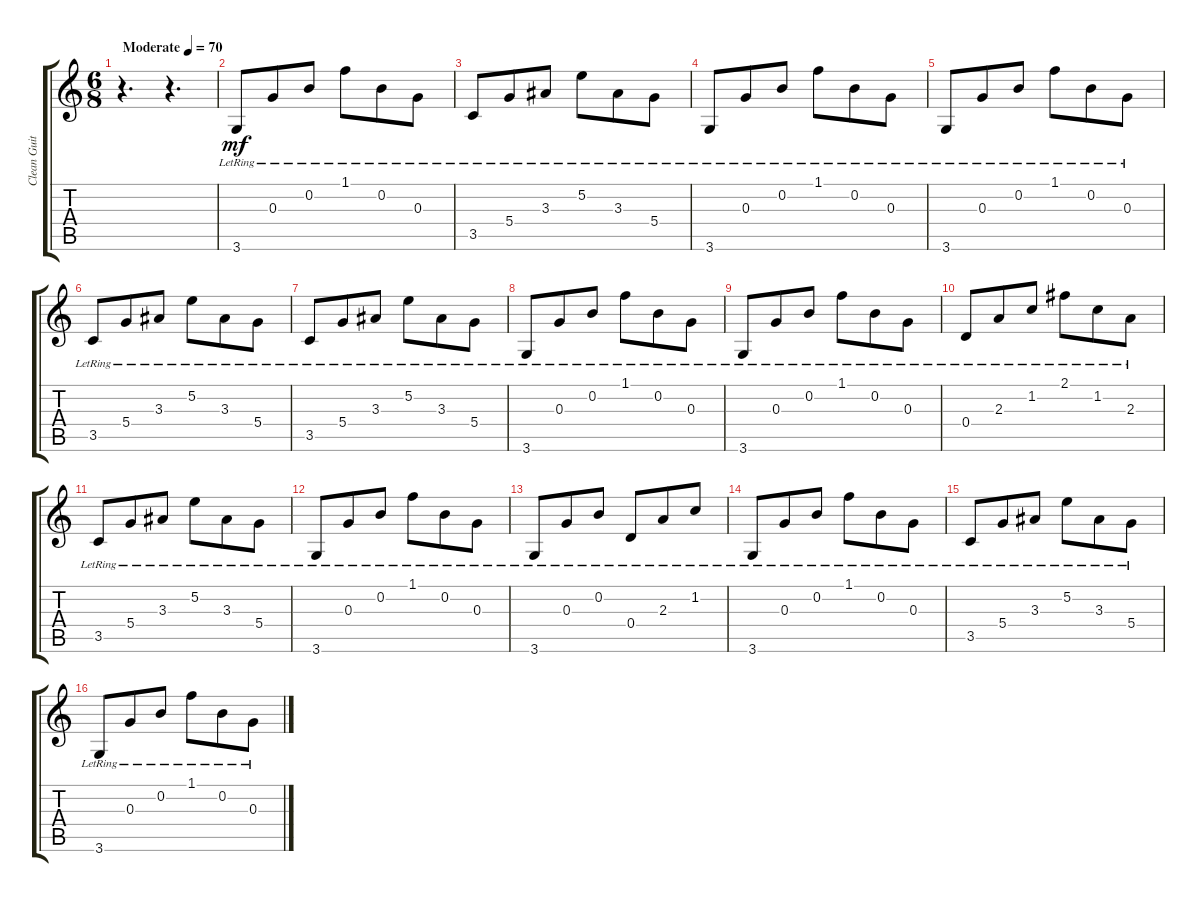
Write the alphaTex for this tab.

\track ("Clean Guitar" "Clean Guit") {instrument electricguitarclean}
\staff {score tabs}
\tuning (E4 B3 G3 D3 A2 E2) {hide}
\ts (6 8)
\tempo (70 "Moderate")
\clef g2
\ks c
r.4{d dy mf instrument electricguitarclean} r.4{d} |
3.6{lr}.8 0.3{lr}.8 0.2{lr}.8 1.1{lr}.8 0.2{lr}.8 0.3{lr}.8 |
3.5{lr}.8 5.4{lr}.8 3.3{lr}.8 5.2{lr}.8 3.3{lr}.8 5.4{lr}.8 |
3.6{lr}.8 0.3{lr}.8 0.2{lr}.8 1.1{lr}.8 0.2{lr}.8 0.3{lr}.8 |
3.6{lr}.8 0.3{lr}.8 0.2{lr}.8 1.1{lr}.8 0.2{lr}.8 0.3{lr}.8 |
3.5{lr}.8 5.4{lr}.8 3.3{lr}.8 5.2{lr}.8 3.3{lr}.8 5.4{lr}.8 |
3.5{lr}.8 5.4{lr}.8 3.3{lr}.8 5.2{lr}.8 3.3{lr}.8 5.4{lr}.8 |
3.6{lr}.8 0.3{lr}.8 0.2{lr}.8 1.1{lr}.8 0.2{lr}.8 0.3{lr}.8 |
3.6{lr}.8 0.3{lr}.8 0.2{lr}.8 1.1{lr}.8 0.2{lr}.8 0.3{lr}.8 |
0.4{lr}.8 2.3{lr}.8 1.2{lr}.8 2.1{lr}.8 1.2{lr}.8 2.3{lr}.8 |
3.5{lr}.8 5.4{lr}.8 3.3{lr}.8 5.2{lr}.8 3.3{lr}.8 5.4{lr}.8 |
3.6{lr}.8 0.3{lr}.8 0.2{lr}.8 1.1{lr}.8 0.2{lr}.8 0.3{lr}.8 |
3.6{lr}.8 0.3{lr}.8 0.2{lr}.8 0.4{lr}.8 2.3{lr}.8 1.2{lr}.8 |
3.6{lr}.8 0.3{lr}.8 0.2{lr}.8 1.1{lr}.8 0.2{lr}.8 0.3{lr}.8 |
3.5{lr}.8 5.4{lr}.8 3.3{lr}.8 5.2{lr}.8 3.3{lr}.8 5.4{lr}.8 |
3.6{lr}.8 0.3{lr}.8 0.2{lr}.8 1.1{lr}.8 0.2{lr}.8 0.3{lr}.8
